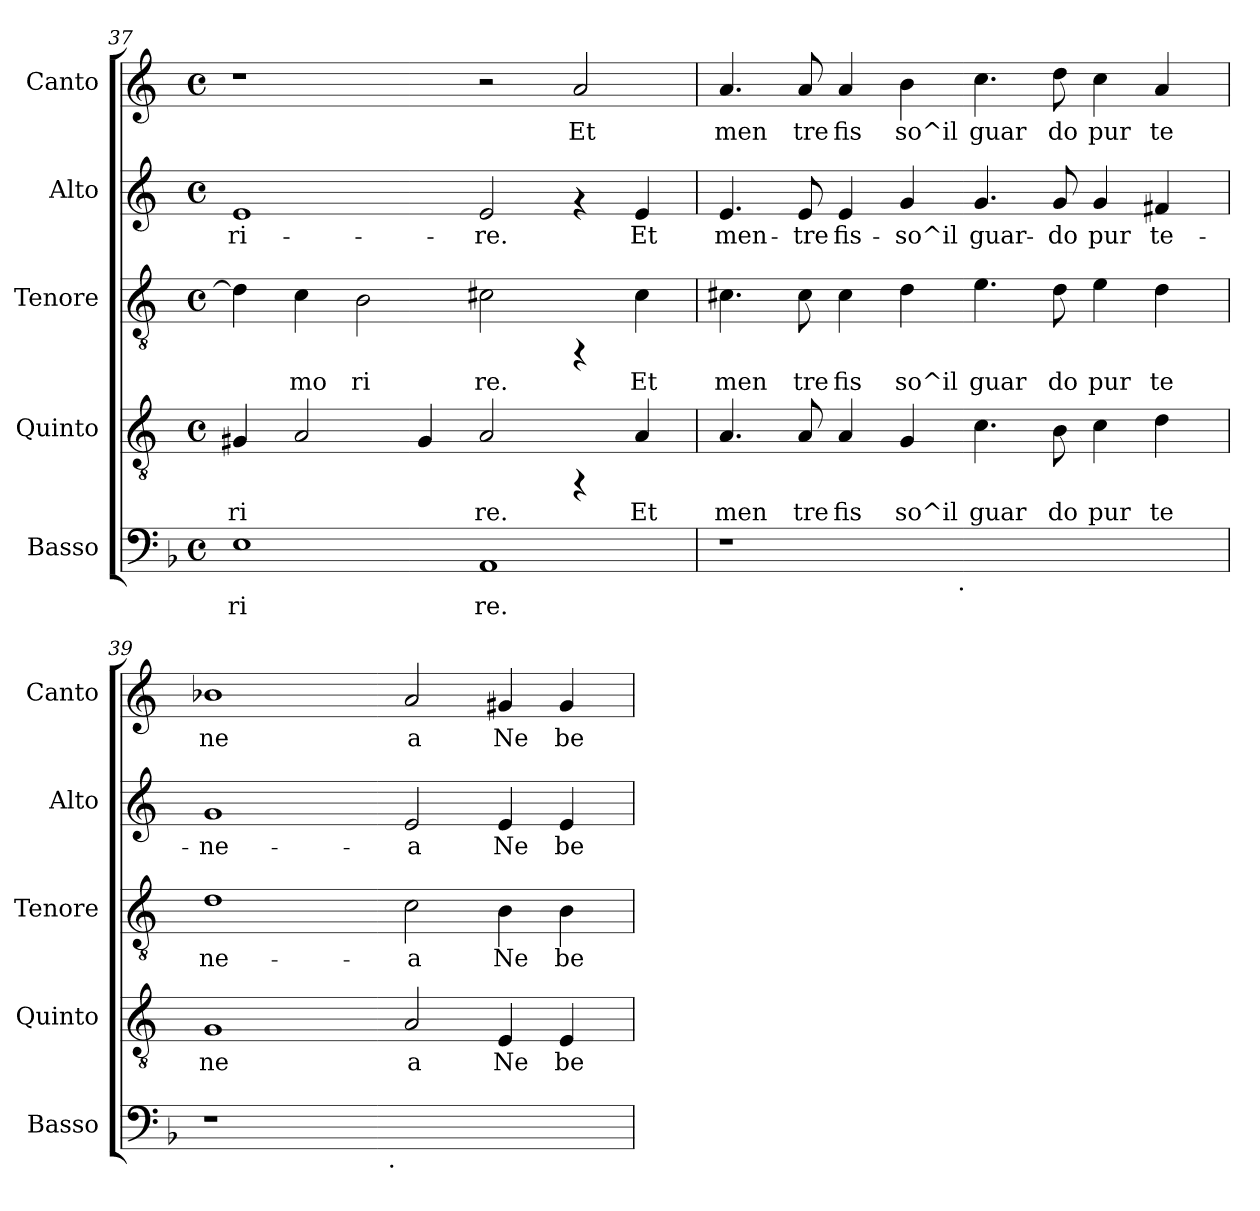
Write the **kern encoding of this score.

**kern	**text	**kern	**text	**kern	**text	**kern	**text	**kern	**text
*part5	*part5	*part4	*part4	*part3	*part3	*part2	*part2	*part1	*part1
*staff5	*staff5	*staff4	*staff4	*staff3	*staff3	*staff2	*staff2	*staff1	*staff1
*I"Basso	*	*I"Quinto	*	*I"Tenore	*	*I"Alto	*	*I"Canto	*
*I'Basso	*	*I'Quinto	*	*I'Tenore	*	*I'Alto	*	*I'Canto	*
*clefF4	*	*clefGv2	*	*clefGv2	*	*clefG2	*	*clefG2	*
*	*	*ITrd-3c-5	*	*ITrd-3c-5	*	*ITrd-3c-5	*	*ITrd-3c-5	*
*k[b-]	*	*k[b-]	*	*k[b-]	*	*k[b-]	*	*k[b-]	*
*F:	*	*F:	*	*F:	*	*F:	*	*F:	*
*M4/4	*	*M4/4	*	*M4/4	*	*M4/4	*	*M4/4	*
*met(c)	*	*met(c)	*	*met(c)	*	*met(c)	*	*met(c)	*
=37	=37	=37	=37	=37	=37	=37	=37	=37	=37
!	!LO:LY:b:cj	!	!LO:LY:b:cj	!	!LO:LY:b:cj	!	!LO:LY:b:cj	!	!
1E	ri	4c#X/	ri	4g\]	.	1a	-ri-	1r	.
!	!	!	!LO:LY:b:cj	!	!LO:LY:b:cj	!	!	!	!
.	.	2d/	.	4f\	mo	.	.	.	.
!	!	!	!	!	!LO:LY:b:cj	!	!	!	!
.	.	.	.	2e\	ri	.	.	.	.
!	!	!	!LO:LY:b:cj	!	!	!	!	!	!
.	.	4c#/	.	.	.	.	.	.	.
!	!LO:LY:b:cj	!	!LO:LY:b:cj	!	!LO:LY:b:cj	!	!LO:LY:b:cj	!	!
1AA	re.	2d/	re.	2f#X\	re.	2a/	-re.	2r	.
!	!	!	!	!	!	!	!	!	!LO:LY:b:cj
.	.	4rFF	.	4rFF	.	4rf	.	2dd/	Et
!	!	!	!LO:LY:b:cj	!	!LO:LY:b:cj	!	!LO:LY:b:cj	!	!
.	.	4d/	Et	4f#\	Et	4a/	Et	.	.
=38	=38	=38	=38	=38	=38	=38	=38	=38	=38
!	!	!	!LO:LY:b:cj	!	!LO:LY:b:cj	!	!LO:LY:b:cj	!	!LO:LY:b:cj
*^	*	*	*	*	*	*	*	*	*
1r	2ryy	.	4.d/	men	4.f#X\	men	4.a/	men-	4.dd/	men
!	!	!	!	!LO:LY:b:cj	!	!LO:LY:b:cj	!	!LO:LY:b:cj	!	!LO:LY:b:cj
.	.	.	8d/	tre	8f#\	tre	8a/	-tre	8dd/	tre
!	!	!	!	!LO:LY:b:cj	!	!LO:LY:b:cj	!	!LO:LY:b:cj	!	!LO:LY:b:cj
.	4...ryy	.	4d/	fis	4f#\	fis	4a/	fis-	4dd/	fis
!	!	!	!	!LO:LY:b:cj	!	!LO:LY:b:cj	!	!LO:LY:b:cj	!	!LO:LY:b:cj
.	.	.	4c/	so^il	4g\	so^il	4cc/	-so^il	4ee\	so^il
!	!LO:TX:b:t=.	!	!	!	!	!	!	!	!	!
.	1ryy	.	.	.	.	.	.	.	.	.
!	!	!	!	!LO:LY:b:cj	!	!LO:LY:b:cj	!	!LO:LY:b:cj	!	!LO:LY:b:cj
1ryy	.	.	4.f\	guar	4.a\	guar	4.cc/	guar-	4.ff\	guar
!	!	!	!	!LO:LY:b:cj	!	!LO:LY:b:cj	!	!LO:LY:b:cj	!	!LO:LY:b:cj
.	.	.	8e\	do	8g\	do	8cc/	-do	8gg\	do
!	!	!	!	!LO:LY:b:cj	!	!LO:LY:b:cj	!	!LO:LY:b:cj	!	!LO:LY:b:cj
.	.	.	4f\	pur	4a\	pur	4cc/	pur	4ff\	pur
!	!	!	!	!LO:LY:b:cj	!	!LO:LY:b:cj	!	!LO:LY:b:cj	!	!LO:LY:b:cj
.	.	.	4g\	te	4g\	te	4bn/	te-	4dd/	te
.	32ryy	.	.	.	.	.	.	.	.	.
!!LO:PB:g=z
=39	=39	=39	=39	=39	=39	=39	=39	=39	=39	=39
!	!	!	!	!LO:LY:b:cj	!	!LO:LY:b:cj	!	!LO:LY:b:cj	!	!LO:LY:b:cj
1r	2ryy	.	1c	ne	1g	ne-	1cc	-ne-	1ee-X	ne
.	4...ryy	.	.	.	.	.	.	.	.	.
!	!LO:TX:b:t=.	!	!	!	!	!	!	!	!	!
.	1ryy	.	.	.	.	.	.	.	.	.
!	!	!	!	!LO:LY:b:cj	!	!LO:LY:b:cj	!	!LO:LY:b:cj	!	!LO:LY:b:cj
1ryy	.	.	2d/	a	2f\	-a	2a/	-a	2dd/	a
!	!	!	!	!LO:LY:b:cj	!	!LO:LY:b:cj	!	!LO:LY:b:cj	!	!LO:LY:b:cj
.	.	.	4A/	Ne	4e\	Ne	4a/	Ne	4cc#X/	Ne
!	!	!	!	!LO:LY:b:cj	!	!LO:LY:b:cj	!	!LO:LY:b:cj	!	!LO:LY:b:cj
.	.	.	4A/	be	4e\	be-	4a/	be-	4cc#/	be
.	32ryy	.	.	.	.	.	.	.	.	.
*v	*v	*	*	*	*	*	*	*	*	*
=	=	=	=	=	=	=	=	=	=
*-	*-	*-	*-	*-	*-	*-	*-	*-	*-
